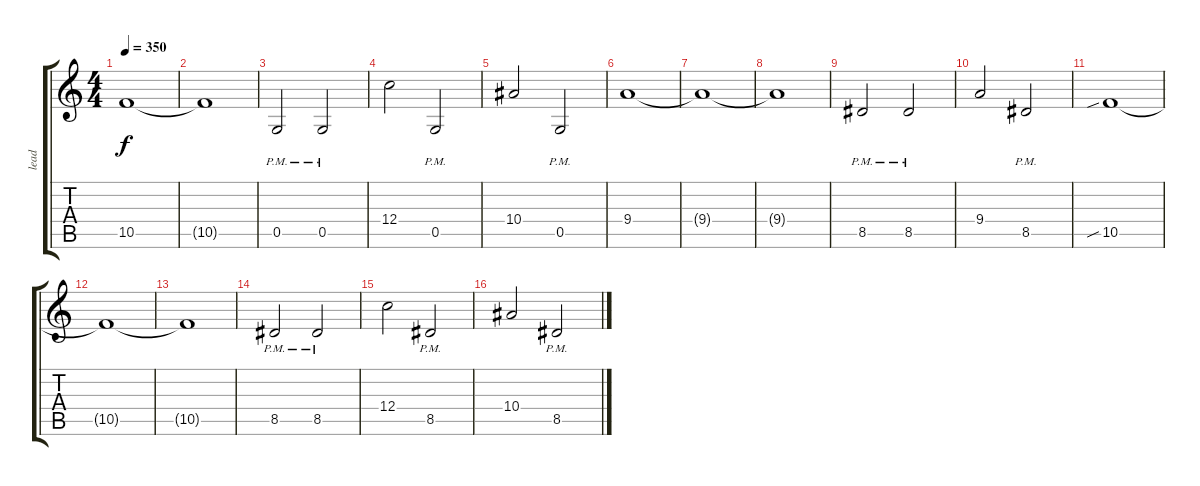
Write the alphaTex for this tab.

\track ("lead" "lead") {instrument overdrivenguitar}
\staff {score tabs}
\tuning (D4 A3 F3 C3 G2 C2) {hide}
\ts (4 4)
\tempo 350
\clef g2
\ks c
10.5{t}.1{dy f} |
10.5{t}.1 |
0.5{pm}.2 0.5{pm}.2 |
12.4.2 0.5{pm}.2 |
10.4.2 0.5{pm}.2 |
9.4.1 |
9.4{t}.1 |
9.4{t}.1 |
8.5{pm}.2 8.5{pm}.2 |
9.4.2 8.5{pm}.2 |
10.5{sib}.1 |
10.5{t}.1 |
10.5{t}.1 |
8.5{pm}.2 8.5{pm}.2 |
12.4.2 8.5{pm}.2 |
10.4.2 8.5{pm}.2
